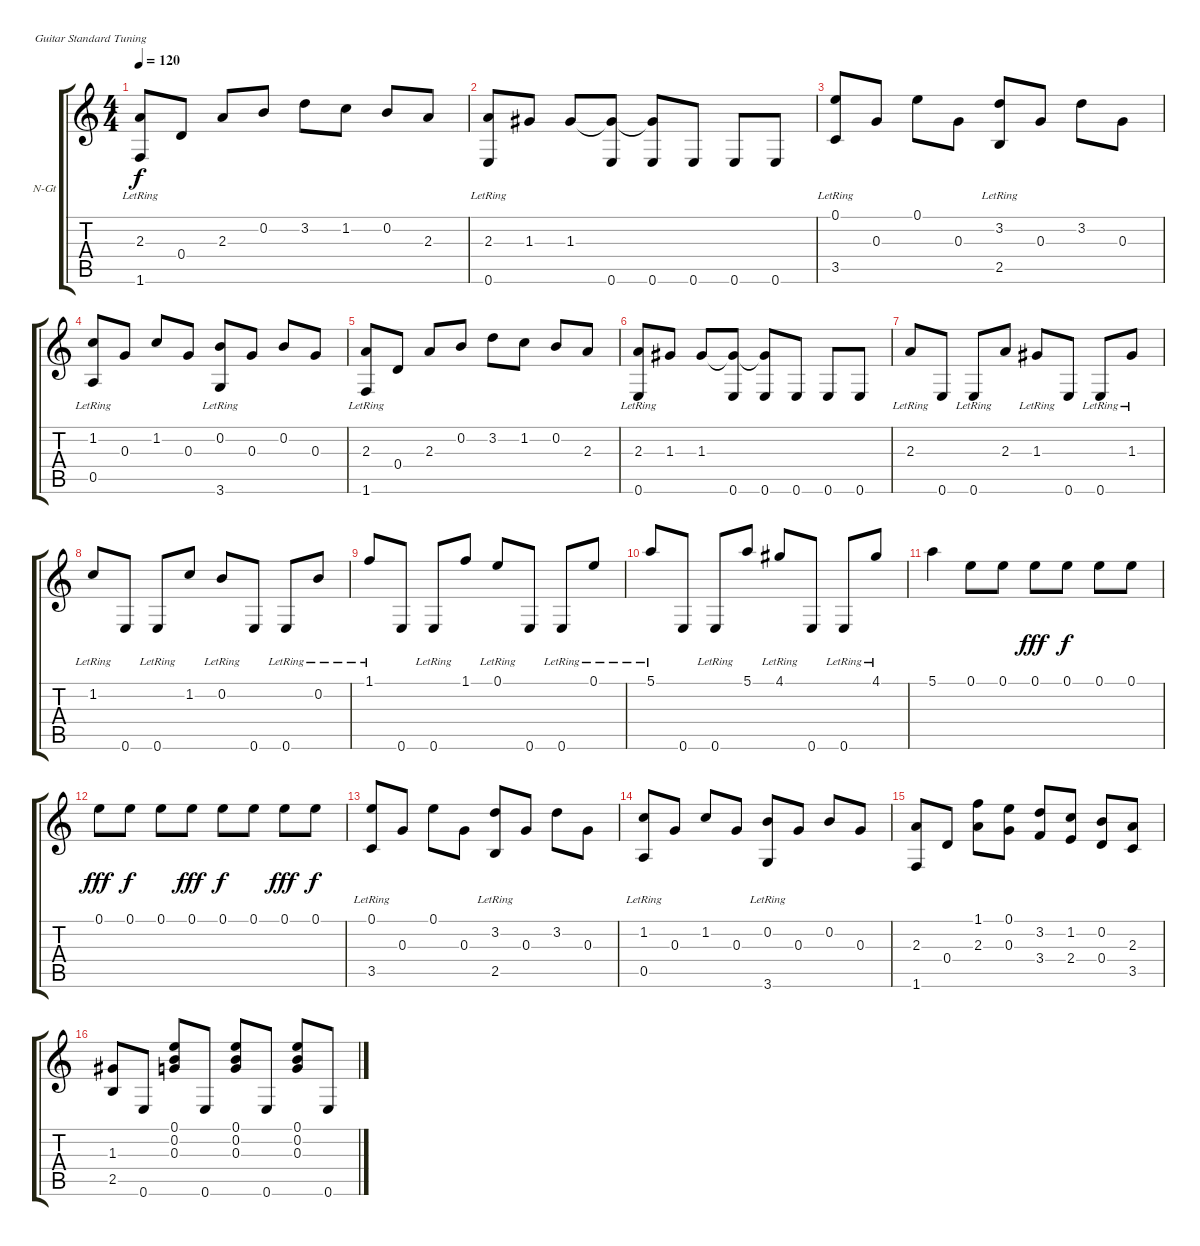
\bracketExtendMode groupsimilarinstruments
\firstSystemTrackNameOrientation horizontal
\otherSystemsTrackNameOrientation horizontal
\track ("Spur 1" "N-Gt") {instrument acousticguitarnylon}
\staff {score tabs}
\tuning (E4 B3 G3 D3 A2 E2)
\ts (4 4)
\tempo 120
\clef g2
\ks c
(2.3 1.6{lr}).8{dy f} 0.4.8 2.3.8 0.2.8 3.2.8 1.2.8 0.2.8 2.3.8 |
(2.3 0.6{lr}).8 1.3.8 1.3.8 (0.6 1.3{t}).8 (1.3{t} 0.6).8 0.6.8 0.6.8 0.6.8 |
(0.1 3.5{lr}).8 0.3.8 0.1.8 0.3.8 (3.2 2.5{lr}).8 0.3.8 3.2.8 0.3.8 |
(1.2 0.5{lr}).8 0.3.8 1.2.8 0.3.8 (0.2 3.6{lr}).8 0.3.8 0.2.8 0.3.8 |
(2.3 1.6{lr}).8 0.4.8 2.3.8 0.2.8 3.2.8 1.2.8 0.2.8 2.3.8 |
(2.3 0.6{lr}).8 1.3.8 1.3.8 (0.6 1.3{t}).8 (1.3{t} 0.6).8 0.6.8 0.6.8 0.6.8 |
2.3{lr}.8 0.6.8 0.6{lr}.8 2.3.8 1.3{lr}.8 0.6.8 0.6{lr}.8 1.3{lr}.8 |
1.2{lr}.8 0.6.8 0.6{lr}.8 1.2.8 0.2{lr}.8 0.6.8 0.6{lr}.8 0.2{lr}.8 |
1.1{lr}.8 0.6.8 0.6{lr}.8 1.1.8 0.1{lr}.8 0.6.8 0.6{lr}.8 0.1{lr}.8 |
5.1{lr}.8 0.6.8 0.6{lr}.8 5.1.8 4.1{lr}.8 0.6.8 0.6{lr}.8 4.1{lr}.8 |
5.1.4 0.1.8 0.1.8 0.1.8{dy fff} 0.1.8{dy f} 0.1.8 0.1.8 |
0.1.8{dy fff} 0.1.8{dy f} 0.1.8 0.1.8{dy fff} 0.1.8{dy f} 0.1.8 0.1.8{dy fff} 0.1.8{dy f} |
(0.1 3.5{lr}).8 0.3.8 0.1.8 0.3.8 (3.2 2.5{lr}).8 0.3.8 3.2.8 0.3.8 |
(1.2 0.5{lr}).8 0.3.8 1.2.8 0.3.8 (0.2 3.6{lr}).8 0.3.8 0.2.8 0.3.8 |
(2.3 1.6).8 0.4.8 (1.1 2.3).8 (0.1 0.3).8 (3.2 3.4).8 (1.2 2.4).8 (0.2 0.4).8 (2.3 3.5).8 |
(1.3 2.5).8 0.6.8 (0.1 0.2 0.3).8 0.6.8 (0.1 0.2 0.3).8 0.6.8 (0.1 0.2 0.3).8 0.6.8
